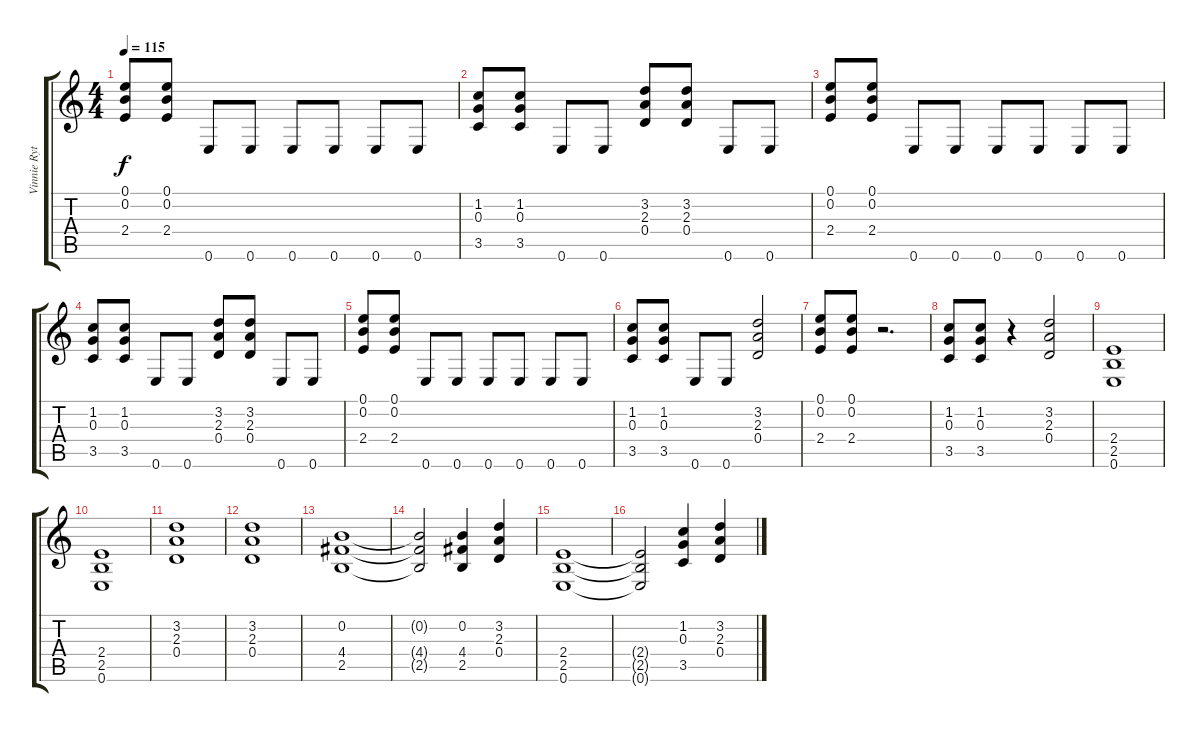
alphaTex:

\track ("Vinnie Rythm" "Vinnie Ryt") {instrument distortionguitar}
\staff {score tabs}
\tuning (E4 B3 G3 D3 A2 E2) {hide}
\ts (4 4)
\tempo 115
\clef g2
\ks c
(0.1 0.2 2.4).8{dy f} (0.1 0.2 2.4).8 0.6.8 0.6.8 0.6.8 0.6.8 0.6.8 0.6.8 |
(1.2 0.3 3.5).8 (1.2 0.3 3.5).8 0.6.8 0.6.8 (3.2 2.3 0.4).8 (3.2 2.3 0.4).8 0.6.8 0.6.8 |
(0.1 0.2 2.4).8 (0.1 0.2 2.4).8 0.6.8 0.6.8 0.6.8 0.6.8 0.6.8 0.6.8 |
(1.2 0.3 3.5).8 (1.2 0.3 3.5).8 0.6.8 0.6.8 (3.2 2.3 0.4).8 (3.2 2.3 0.4).8 0.6.8 0.6.8 |
(0.1 0.2 2.4).8 (0.1 0.2 2.4).8 0.6.8 0.6.8 0.6.8 0.6.8 0.6.8 0.6.8 |
(1.2 0.3 3.5).8 (1.2 0.3 3.5).8 0.6.8 0.6.8 (3.2 2.3 0.4).2 |
(0.1 0.2 2.4).8 (0.1 0.2 2.4).8 r.2{d} |
(1.2 0.3 3.5).8 (1.2 0.3 3.5).8 r.4 (3.2 2.3 0.4).2 |
(2.4 2.5 0.6).1 |
(2.4 2.5 0.6).1 |
(3.2 2.3 0.4).1 |
(3.2 2.3 0.4).1 |
(0.2 4.4 2.5).1 |
(0.2{t} 4.4{t} 2.5{t}).2 (0.2 4.4 2.5).4 (3.2 2.3 0.4).4 |
(2.4 2.5 0.6).1 |
(2.4{t} 2.5{t} 0.6{t}).2 (1.2 0.3 3.5).4 (3.2 2.3 0.4).4
